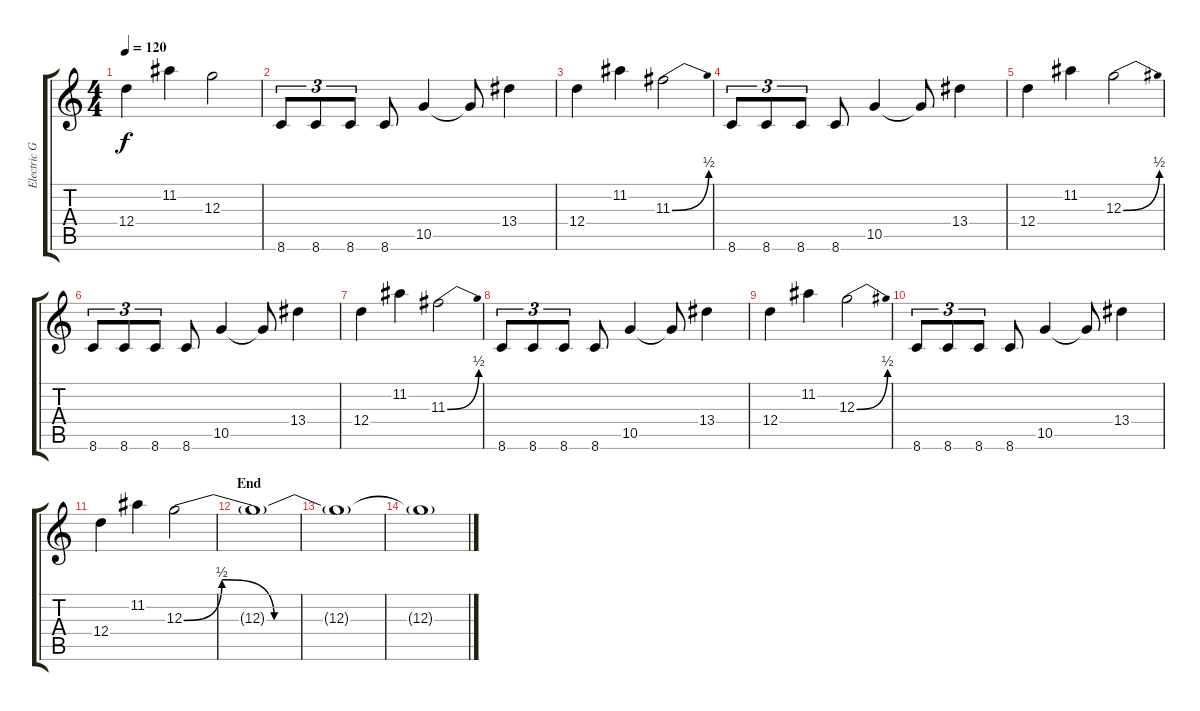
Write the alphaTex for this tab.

\track ("Electric Guitar (2) - Josh Klinghoffer" "Electric G") {instrument distortionguitar}
\staff {score tabs}
\tuning (E4 B3 G3 D3 A2 E2) {hide}
\ts (4 4)
\tempo 120
\clef g2
\ks c
12.4.4{dy f} 11.2.4 12.3.2 |
8.6.8{tu (3 2)} 8.6.8{tu (3 2)} 8.6.8{tu (3 2)} 8.6.8 10.5.4 10.5{t}.8 13.4.4 |
12.4.4 11.2.4 11.3{be (bend 0 0 60 2)}.2 |
8.6.8{tu (3 2)} 8.6.8{tu (3 2)} 8.6.8{tu (3 2)} 8.6.8 10.5.4 10.5{t}.8 13.4.4 |
12.4.4 11.2.4 12.3{be (bend 0 0 60 2)}.2 |
8.6.8{tu (3 2)} 8.6.8{tu (3 2)} 8.6.8{tu (3 2)} 8.6.8 10.5.4 10.5{t}.8 13.4.4 |
12.4.4 11.2.4 11.3{be (bend 0 0 60 2)}.2 |
8.6.8{tu (3 2)} 8.6.8{tu (3 2)} 8.6.8{tu (3 2)} 8.6.8 10.5.4 10.5{t}.8 13.4.4 |
12.4.4 11.2.4 12.3{be (bend 0 0 60 2)}.2 |
8.6.8{tu (3 2)} 8.6.8{tu (3 2)} 8.6.8{tu (3 2)} 8.6.8 10.5.4 10.5{t}.8 13.4.4 |
12.4.4 11.2.4 12.3{be (custom 0 0 8 2 19 0 60 0)}.2 |
\section ("" "End")
12.3{t}.1 |
12.3{t}.1{volume 0} |
12.3{t}.1
